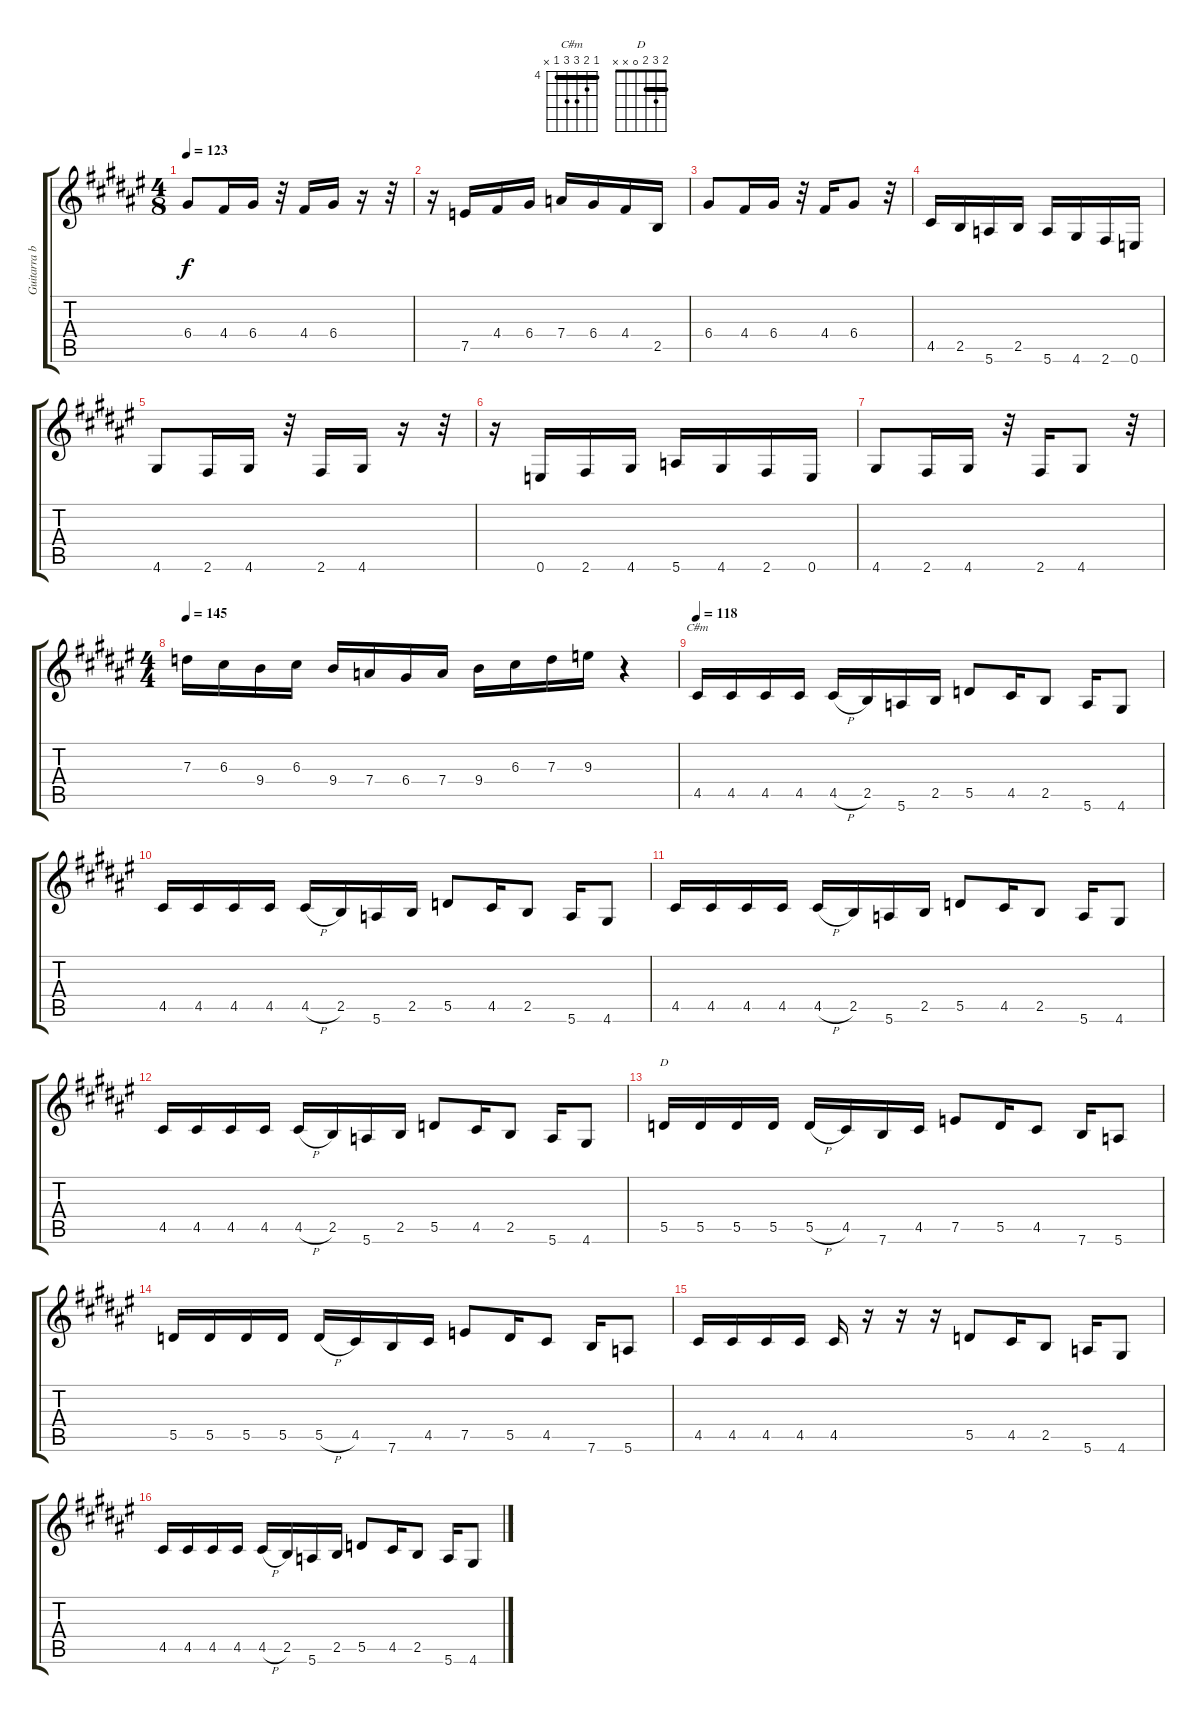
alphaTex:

\track ("Guitarra base" "Guitarra b") {instrument distortionguitar}
\staff {score tabs}
\tuning (E4 B3 G3 D3 A2 E2) {hide}
\chord ("C#m" 4 5 6 6 4 x) {firstfret 4 barre 4}
\chord ("D" 2 3 2 0 x x) {barre 2}
\ts (4 8)
\tempo 123
\clef g2
\ks f#
6.4.8{dy f} 4.4.16 6.4.16 r.32 4.4.16 6.4.16 r.16 r.32 |
r.16 7.5.16 4.4.16 6.4.16 7.4.16 6.4.16 4.4.16 2.5.16 |
6.4.8 4.4.16 6.4.16 r.32 4.4.16 6.4.8 r.32 |
4.5.16 2.5.16 5.6.16 2.5.16 5.6.16 4.6.16 2.6.16 0.6.16 |
4.6.8 2.6.16 4.6.16 r.32 2.6.16 4.6.16 r.16 r.32 |
r.16 0.6.16 2.6.16 4.6.16 5.6.16 4.6.16 2.6.16 0.6.16 |
4.6.8 2.6.16 4.6.16 r.32 2.6.16 4.6.8 r.32 |
\ts (4 4)
\tempo 145
7.3.16 6.3.16 9.4.16 6.3.16 9.4.16 7.4.16 6.4.16 7.4.16 9.4.16 6.3.16 7.3.16 9.3.16 r.4 |
\tempo 118
4.5.16{ch "C#m"} 4.5.16 4.5.16 4.5.16 4.5{h}.16 2.5.16 5.6.16 2.5.16 5.5.8 4.5.16 2.5.8 5.6.16 4.6.8 |
4.5.16 4.5.16 4.5.16 4.5.16 4.5{h}.16 2.5.16 5.6.16 2.5.16 5.5.8 4.5.16 2.5.8 5.6.16 4.6.8 |
4.5.16 4.5.16 4.5.16 4.5.16 4.5{h}.16 2.5.16 5.6.16 2.5.16 5.5.8 4.5.16 2.5.8 5.6.16 4.6.8 |
4.5.16 4.5.16 4.5.16 4.5.16 4.5{h}.16 2.5.16 5.6.16 2.5.16 5.5.8 4.5.16 2.5.8 5.6.16 4.6.8 |
5.5.16{ch "D"} 5.5.16 5.5.16 5.5.16 5.5{h}.16 4.5.16 7.6.16 4.5.16 7.5.8 5.5.16 4.5.8 7.6.16 5.6.8 |
5.5.16 5.5.16 5.5.16 5.5.16 5.5{h}.16 4.5.16 7.6.16 4.5.16 7.5.8 5.5.16 4.5.8 7.6.16 5.6.8 |
4.5.16 4.5.16 4.5.16 4.5.16 4.5.16 r.16 r.16 r.16 5.5.8 4.5.16 2.5.8 5.6.16 4.6.8 |
4.5.16 4.5.16 4.5.16 4.5.16 4.5{h}.16 2.5.16 5.6.16 2.5.16 5.5.8 4.5.16 2.5.8 5.6.16 4.6.8
